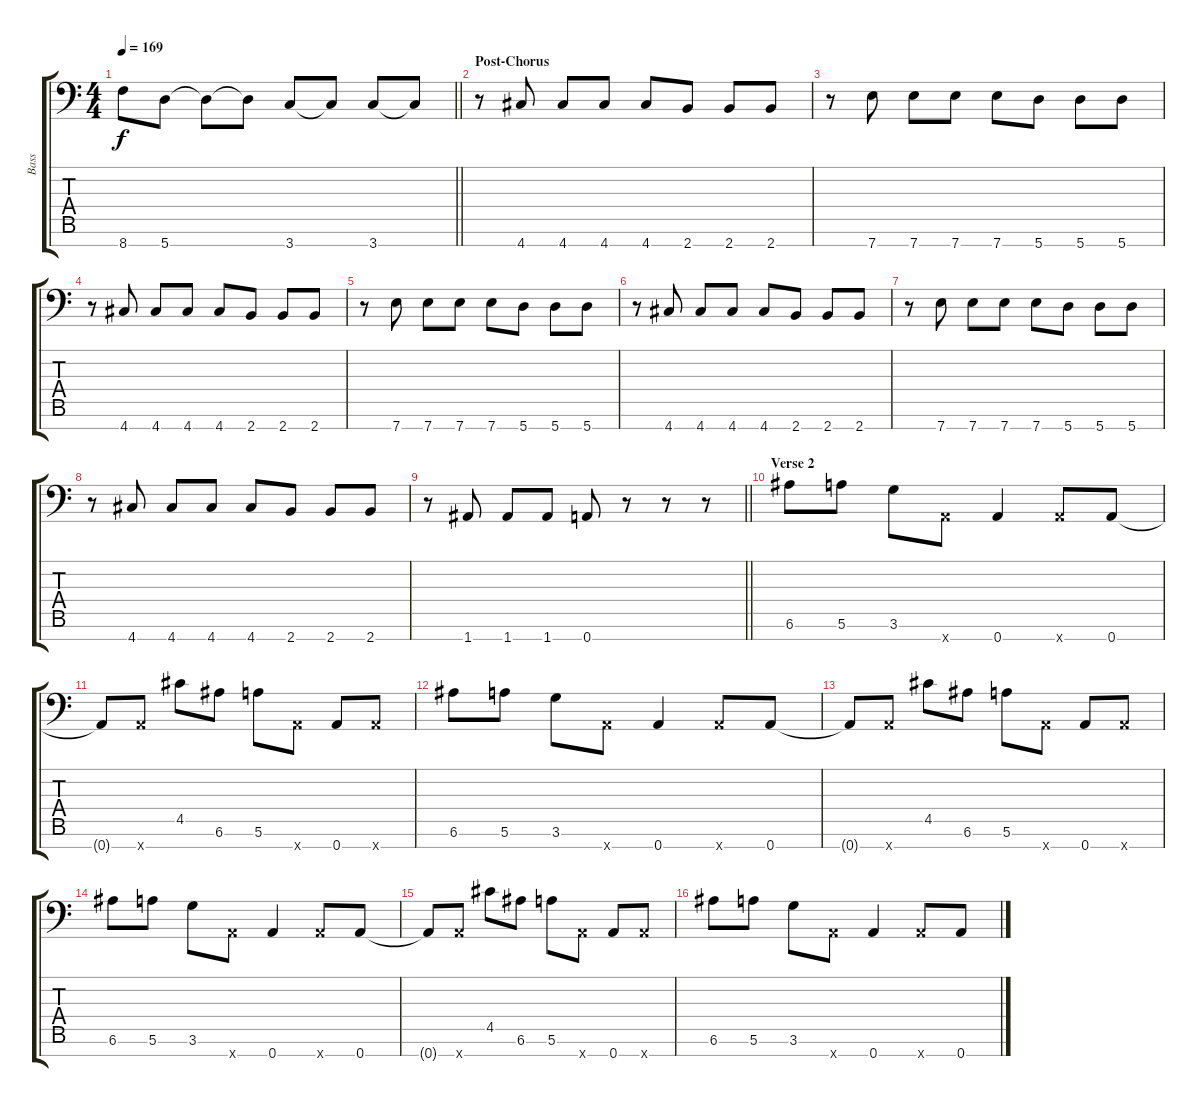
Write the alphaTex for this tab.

\track ("Bass" "Bass") {instrument electricbasspick}
\staff {score tabs}
\tuning (E4 B3 G3 D3 A2 E2 A1) {hide}
\ts (4 4)
\tempo 169
\clef f4
\barLineRight lightlight
\ks c
8.7{t}.8{dy f} 5.7.8 5.7{t}.8 5.7{t}.8 3.7.8 3.7{t}.8 3.7.8 3.7{t}.8 |
\section ("" "Post-Chorus")
r.8 4.7.8 4.7.8 4.7.8 4.7.8 2.7.8 2.7.8 2.7.8 |
r.8 7.7.8 7.7.8 7.7.8 7.7.8 5.7.8 5.7.8 5.7.8 |
r.8 4.7.8 4.7.8 4.7.8 4.7.8 2.7.8 2.7.8 2.7.8 |
r.8 7.7.8 7.7.8 7.7.8 7.7.8 5.7.8 5.7.8 5.7.8 |
r.8 4.7.8 4.7.8 4.7.8 4.7.8 2.7.8 2.7.8 2.7.8 |
r.8 7.7.8 7.7.8 7.7.8 7.7.8 5.7.8 5.7.8 5.7.8 |
r.8 4.7.8 4.7.8 4.7.8 4.7.8 2.7.8 2.7.8 2.7.8 |
\barLineRight lightlight
r.8 1.7.8 1.7.8 1.7.8 0.7.8 r.8 r.8 r.8 |
\section ("" "Verse 2")
6.6.8 5.6.8 3.6.8 0.7{x}.8 0.7.4 0.7{x}.8 0.7.8 |
0.7{t}.8 0.7{x}.8 4.5.8 6.6.8 5.6.8 0.7{x}.8 0.7.8 0.7{x}.8 |
6.6.8 5.6.8 3.6.8 0.7{x}.8 0.7.4 0.7{x}.8 0.7.8 |
0.7{t}.8 0.7{x}.8 4.5.8 6.6.8 5.6.8 0.7{x}.8 0.7.8 0.7{x}.8 |
6.6.8 5.6.8 3.6.8 0.7{x}.8 0.7.4 0.7{x}.8 0.7.8 |
0.7{t}.8 0.7{x}.8 4.5.8 6.6.8 5.6.8 0.7{x}.8 0.7.8 0.7{x}.8 |
6.6.8 5.6.8 3.6.8 0.7{x}.8 0.7.4 0.7{x}.8 0.7.8
